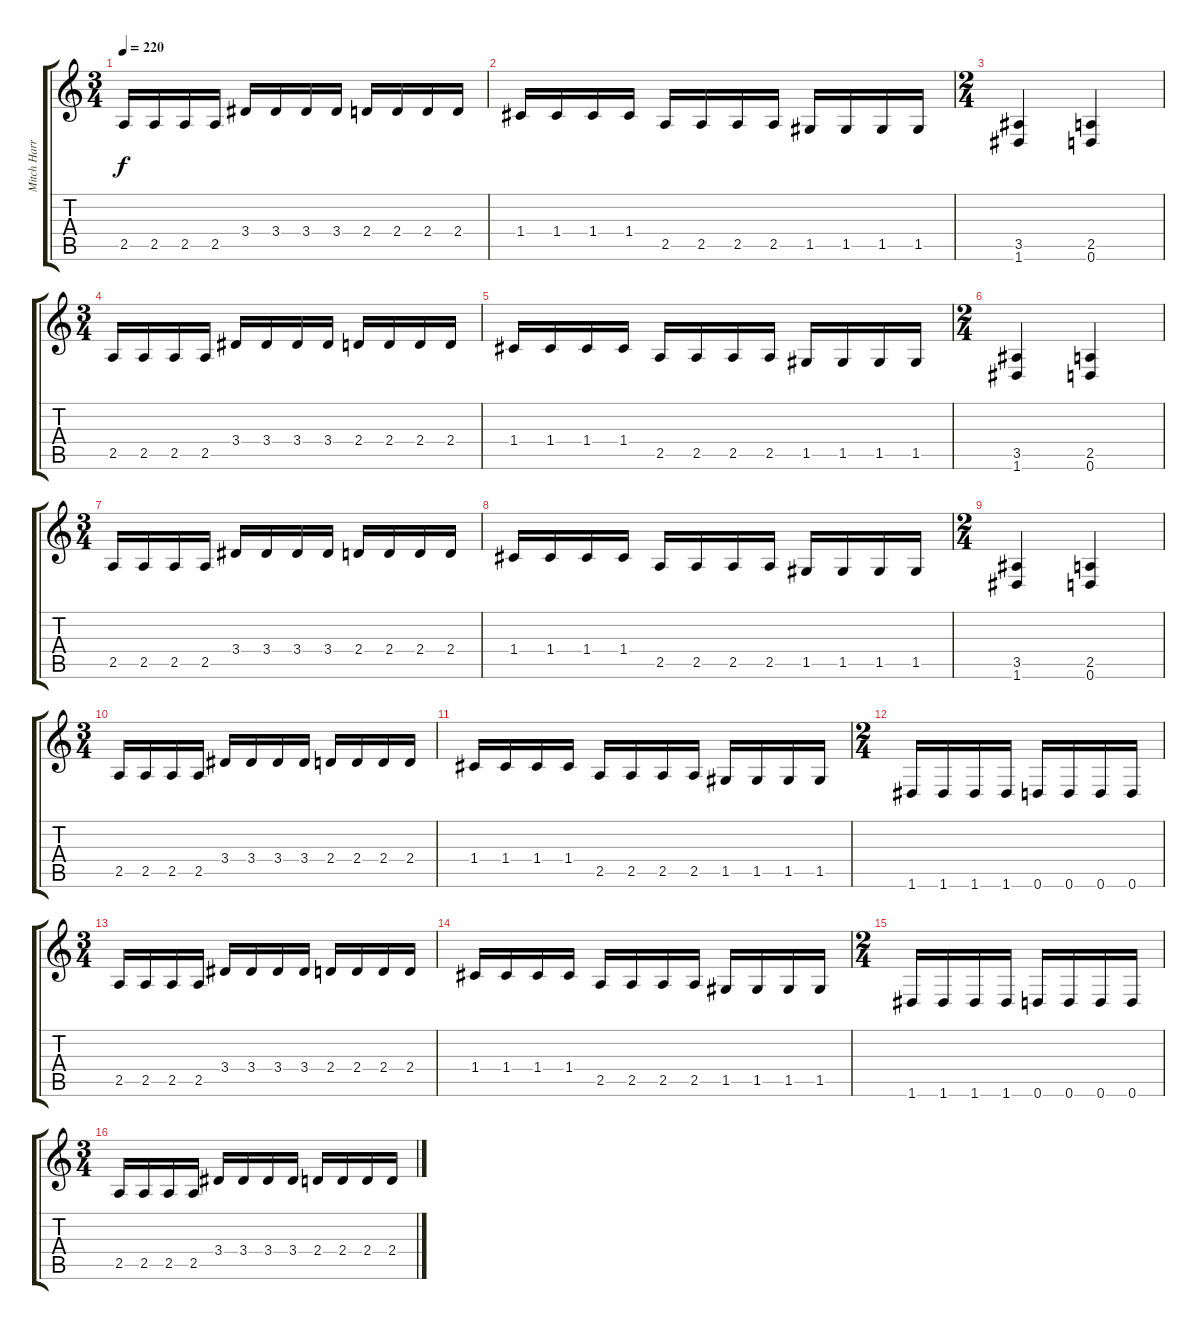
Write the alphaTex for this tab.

\track ("Mitch Harris (Guitar 1) " "Mitch Harr") {instrument distortionguitar}
\staff {score tabs}
\tuning (D4 A3 F3 C3 G2 D2) {hide}
\ts (3 4)
\tempo 220
\clef g2
\ks c
2.5.16{dy f} 2.5.16 2.5.16 2.5.16 3.4.16 3.4.16 3.4.16 3.4.16 2.4.16 2.4.16 2.4.16 2.4.16 |
1.4.16 1.4.16 1.4.16 1.4.16 2.5.16 2.5.16 2.5.16 2.5.16 1.5.16 1.5.16 1.5.16 1.5.16 |
\ts (2 4)
(3.5 1.6).4 (2.5 0.6).4 |
\ts (3 4)
2.5.16 2.5.16 2.5.16 2.5.16 3.4.16 3.4.16 3.4.16 3.4.16 2.4.16 2.4.16 2.4.16 2.4.16 |
1.4.16 1.4.16 1.4.16 1.4.16 2.5.16 2.5.16 2.5.16 2.5.16 1.5.16 1.5.16 1.5.16 1.5.16 |
\ts (2 4)
(3.5 1.6).4 (2.5 0.6).4 |
\ts (3 4)
2.5.16 2.5.16 2.5.16 2.5.16 3.4.16 3.4.16 3.4.16 3.4.16 2.4.16 2.4.16 2.4.16 2.4.16 |
1.4.16 1.4.16 1.4.16 1.4.16 2.5.16 2.5.16 2.5.16 2.5.16 1.5.16 1.5.16 1.5.16 1.5.16 |
\ts (2 4)
(3.5 1.6).4 (2.5 0.6).4 |
\ts (3 4)
2.5.16 2.5.16 2.5.16 2.5.16 3.4.16 3.4.16 3.4.16 3.4.16 2.4.16 2.4.16 2.4.16 2.4.16 |
1.4.16 1.4.16 1.4.16 1.4.16 2.5.16 2.5.16 2.5.16 2.5.16 1.5.16 1.5.16 1.5.16 1.5.16 |
\ts (2 4)
1.6.16 1.6.16 1.6.16 1.6.16 0.6.16 0.6.16 0.6.16 0.6.16 |
\ts (3 4)
2.5.16 2.5.16 2.5.16 2.5.16 3.4.16 3.4.16 3.4.16 3.4.16 2.4.16 2.4.16 2.4.16 2.4.16 |
1.4.16 1.4.16 1.4.16 1.4.16 2.5.16 2.5.16 2.5.16 2.5.16 1.5.16 1.5.16 1.5.16 1.5.16 |
\ts (2 4)
1.6.16 1.6.16 1.6.16 1.6.16 0.6.16 0.6.16 0.6.16 0.6.16 |
\ts (3 4)
2.5.16 2.5.16 2.5.16 2.5.16 3.4.16 3.4.16 3.4.16 3.4.16 2.4.16 2.4.16 2.4.16 2.4.16
